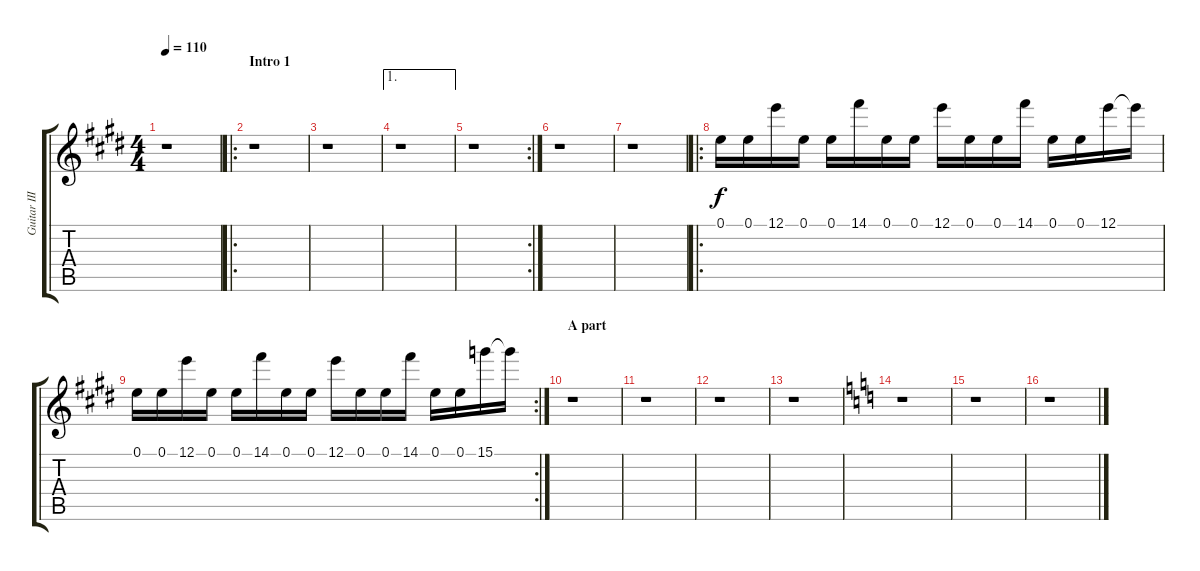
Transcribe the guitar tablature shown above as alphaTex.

\track ("Guitar III" "Guitar III") {instrument electricguitarclean}
\staff {score tabs}
\tuning (E4 B3 G3 D3 A2 E2) {hide}
\ts (4 4)
\tempo 110
\clef g2
\ks c#minor
r.1{dy f instrument electricguitarclean} |
\ro
\section ("" "Intro 1")
r.1 |
r.1 |
\ae 1
r.1 |
\rc 2
r.1 |
r.1 |
r.1 |
\ro
0.1.16{volume 16 balance 16 instrument distortionguitar} 0.1.16 12.1.16 0.1.16 0.1.16 14.1.16 0.1.16 0.1.16 12.1.16 0.1.16 0.1.16 14.1.16 0.1.16 0.1.16 12.1.16 12.1{t}.16 |
\rc 2
0.1.16 0.1.16 12.1.16 0.1.16 0.1.16 14.1.16 0.1.16 0.1.16 12.1.16 0.1.16 0.1.16 14.1.16 0.1.16 0.1.16 15.1.16 15.1{t}.16 |
\section ("" "A part")
r.1{instrument electricguitarclean} |
r.1 |
r.1 |
r.1 |
\ks c
r.1 |
r.1 |
r.1
